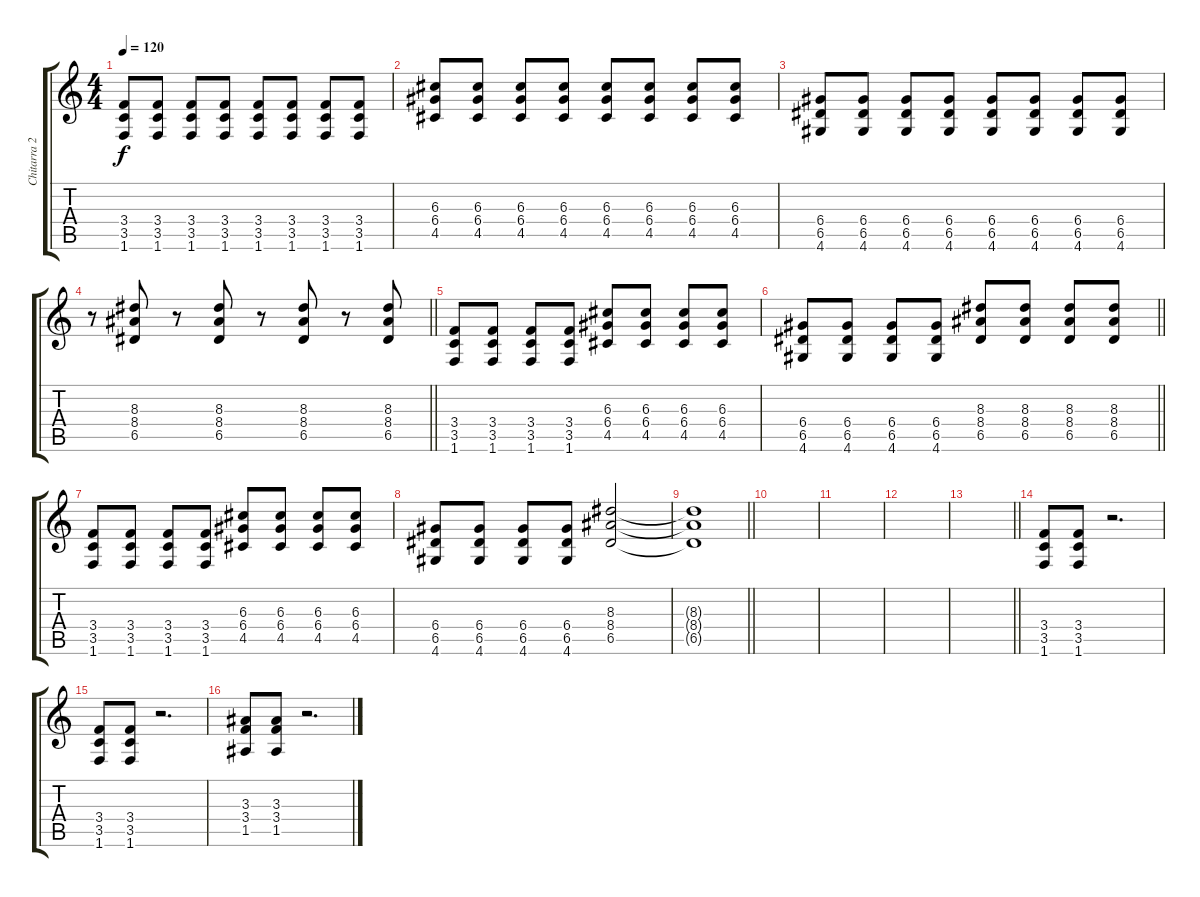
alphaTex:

\track ("Chitarra 2" "Chitarra 2") {instrument overdrivenguitar}
\staff {score tabs}
\tuning (E4 B3 G3 D3 A2 E2) {hide}
\ts (4 4)
\tempo 120
\clef g2
\ks c
(3.4 3.5 1.6).8{dy f} (3.4 3.5 1.6).8 (3.4 3.5 1.6).8 (3.4 3.5 1.6).8 (3.4 3.5 1.6).8 (3.4 3.5 1.6).8 (3.4 3.5 1.6).8 (3.4 3.5 1.6).8 |
(6.3 6.4 4.5).8 (6.3 6.4 4.5).8 (6.3 6.4 4.5).8 (6.3 6.4 4.5).8 (6.3 6.4 4.5).8 (6.3 6.4 4.5).8 (6.3 6.4 4.5).8 (6.3 6.4 4.5).8 |
(6.4 6.5 4.6).8 (6.4 6.5 4.6).8 (6.4 6.5 4.6).8 (6.4 6.5 4.6).8 (6.4 6.5 4.6).8 (6.4 6.5 4.6).8 (6.4 6.5 4.6).8 (6.4 6.5 4.6).8 |
\barLineRight lightlight
r.8 (8.3 8.4 6.5).8 r.8 (8.3 8.4 6.5).8 r.8 (8.3 8.4 6.5).8 r.8 (8.3 8.4 6.5).8 |
(3.4 3.5 1.6).8 (3.4 3.5 1.6).8 (3.4 3.5 1.6).8 (3.4 3.5 1.6).8 (6.3 6.4 4.5).8 (6.3 6.4 4.5).8 (6.3 6.4 4.5).8 (6.3 6.4 4.5).8 |
\barLineRight lightlight
(6.4 6.5 4.6).8 (6.4 6.5 4.6).8 (6.4 6.5 4.6).8 (6.4 6.5 4.6).8 (8.3 8.4 6.5).8 (8.3 8.4 6.5).8 (8.3 8.4 6.5).8 (8.3 8.4 6.5).8 |
(3.4 3.5 1.6).8 (3.4 3.5 1.6).8 (3.4 3.5 1.6).8 (3.4 3.5 1.6).8 (6.3 6.4 4.5).8 (6.3 6.4 4.5).8 (6.3 6.4 4.5).8 (6.3 6.4 4.5).8 |
(6.4 6.5 4.6).8 (6.4 6.5 4.6).8 (6.4 6.5 4.6).8 (6.4 6.5 4.6).8 (8.3 8.4 6.5).2 |
\barLineRight lightlight
(8.3{t} 8.4{t} 6.5{t}).1 |
|
|
|
\barLineRight lightlight
|
(3.4 3.5 1.6).8 (3.4 3.5 1.6).8 r.2{d} |
(3.4 3.5 1.6).8 (3.4 3.5 1.6).8 r.2{d} |
(3.3 3.4 1.5).8 (3.3 3.4 1.5).8 r.2{d}
